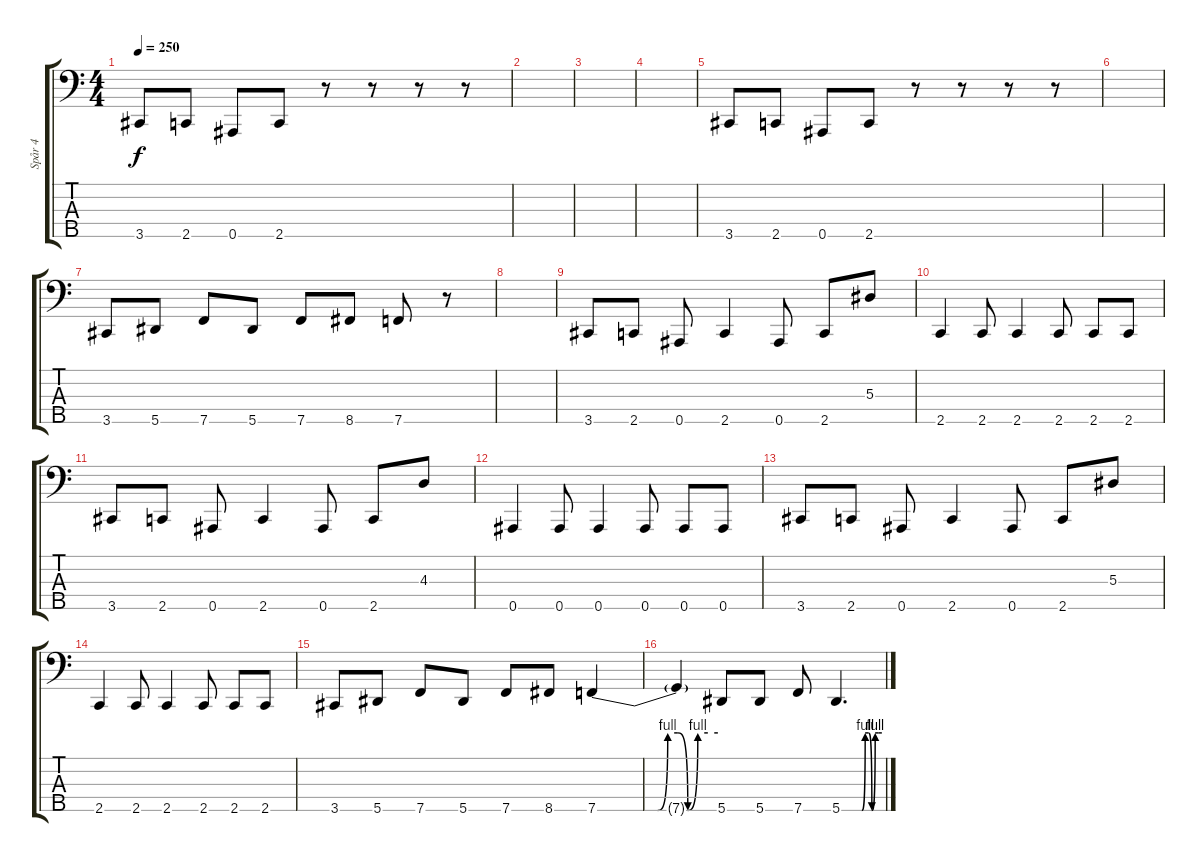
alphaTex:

\track ("Spår 4" "Spår 4") {instrument electricbassfinger}
\staff {score tabs}
\tuning (Ab2 Eb2 Bb1 F1 Bb0) {hide}
\ts (4 4)
\tempo 250
\clef f4
\ks c
3.5.8{dy f} 2.5.8 0.5.8 2.5.8 r.8 r.8 r.8 r.8 |
|
|
|
3.5.8 2.5.8 0.5.8 2.5.8 r.8 r.8 r.8 r.8 |
|
3.5.8 5.5.8 7.5.8 5.5.8 7.5.8 8.5.8 7.5.8 r.8 |
|
3.5.8 2.5.8 0.5.8 2.5.4 0.5.8 2.5.8 5.3.8 |
2.5.4 2.5.8 2.5.4 2.5.8 2.5.8 2.5.8 |
3.5.8 2.5.8 0.5.8 2.5.4 0.5.8 2.5.8 4.3.8 |
0.5.4 0.5.8 0.5.4 0.5.8 0.5.8 0.5.8 |
3.5.8 2.5.8 0.5.8 2.5.4 0.5.8 2.5.8 5.3.8 |
2.5.4 2.5.8 2.5.4 2.5.8 2.5.8 2.5.8 |
3.5.8 5.5.8 7.5.8 5.5.8 7.5.8 8.5.8 7.5{be (custom 0 0 30 0 35 4 40 4 45 0 50 4 55 4 60 4)}.4 |
7.5{t}.4 5.5.8 5.5.8 7.5.8 5.5{be (custom 0 0 30 0 35 4 40 4 45 0 50 4 55 4 60 4)}.4{d}
